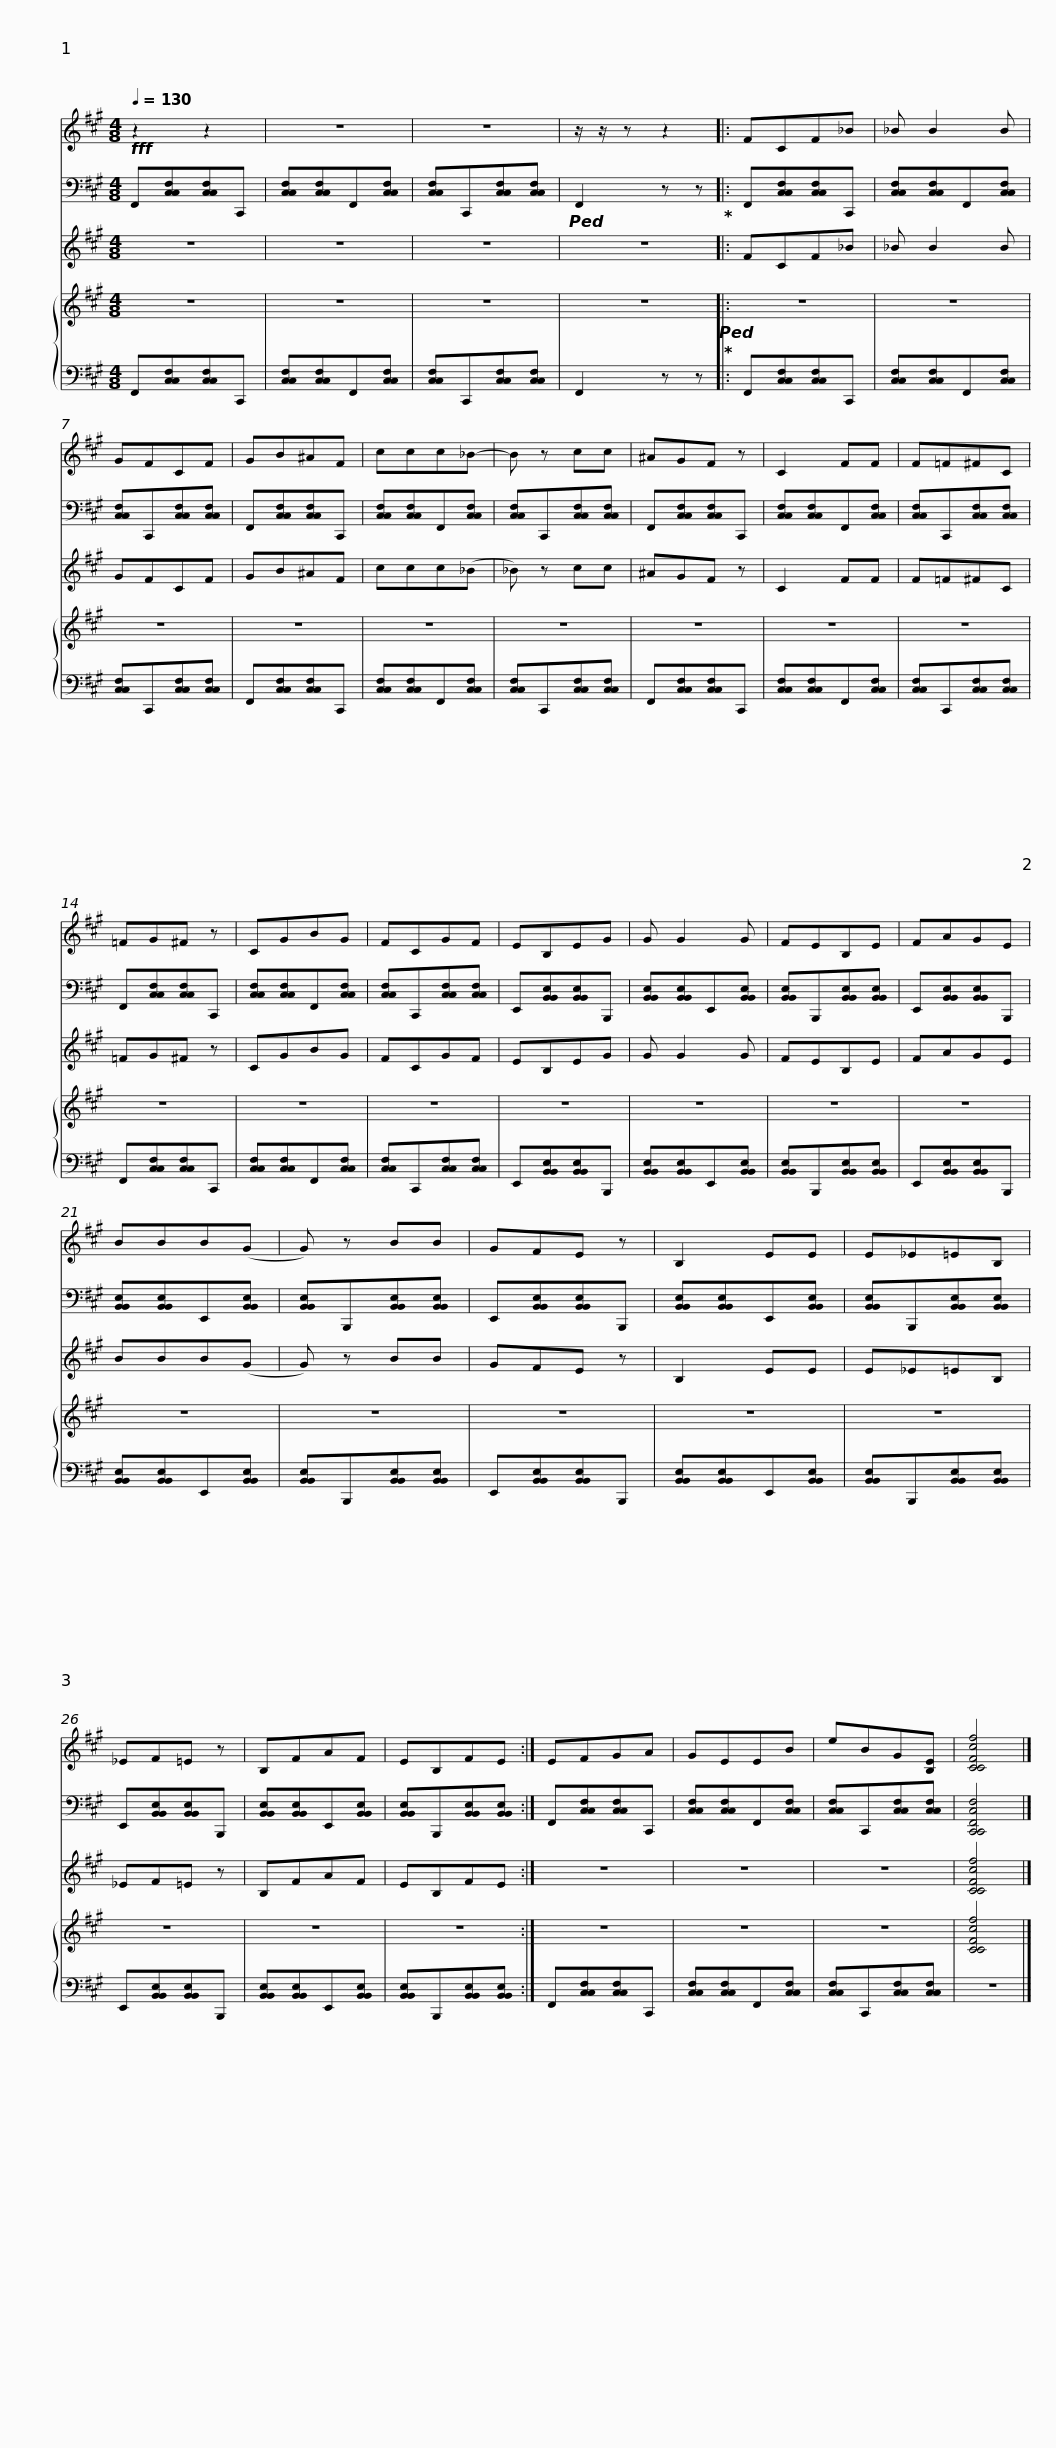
X:1
%%score 1 2 3 { 4 | 5 }
L:1/8
Q:1/4=130
M:4/8
I:linebreak $
K:A
V:1 treble
V:2 bass
V:3 treble
V:4 treble
V:5 bass
V:1
!fff! z2 z2 | z4 | z4 | z/ z/ z z2 |: FCF_B | %5
 _B B2 B |$ GFCF | GB^AF | ccc_B- | B z cc | %10
 ^AGF z | C2 FF |$ F=F^FC | =FG^F z | CGBG | %15
 FCGF | EB,EG | G G2 G |$ FEB,E | FAGE | %20
 BBB(G | G) z BB | GFE z | B,2 EE | E_E=EB, |$ %25
 _EF=E z | B,FAF | EB,FE :| EFGA | GEEB | %30
 eBG[B,E] | [CCFcf]4 |] %32
V:2
 F,,[C,C,F,][C,C,F,]C,, | [C,C,F,][C,C,F,]F,,[C,C,F,] | [C,C,F,]C,,[C,C,F,][C,C,F,] |!ped! F,,2 z z!ped-up! |: F,,[C,C,F,][C,C,F,]C,, | %5
 [C,C,F,][C,C,F,]F,,[C,C,F,] |$ [C,C,F,]C,,[C,C,F,][C,C,F,] | F,,[C,C,F,][C,C,F,]C,, | [C,C,F,][C,C,F,]F,,[C,C,F,] | [C,C,F,]C,,[C,C,F,][C,C,F,] | %10
 F,,[C,C,F,][C,C,F,]C,, | [C,C,F,][C,C,F,]F,,[C,C,F,] |$ [C,C,F,]C,,[C,C,F,][C,C,F,] | F,,[C,C,F,][C,C,F,]C,, | [C,C,F,][C,C,F,]F,,[C,C,F,] | %15
 [C,C,F,]C,,[C,C,F,][C,C,F,] | E,,[B,,B,,E,][B,,B,,E,]B,,, | [B,,B,,E,][B,,B,,E,]E,,[B,,B,,E,] |$ [B,,B,,E,]B,,,[B,,B,,E,][B,,B,,E,] | E,,[B,,B,,E,][B,,B,,E,]B,,, | %20
 [B,,B,,E,][B,,B,,E,]E,,[B,,B,,E,] | [B,,B,,E,]B,,,[B,,B,,E,][B,,B,,E,] | E,,[B,,B,,E,][B,,B,,E,]B,,, | [B,,B,,E,][B,,B,,E,]E,,[B,,B,,E,] | [B,,B,,E,]B,,,[B,,B,,E,][B,,B,,E,] |$ %25
 E,,[B,,B,,E,][B,,B,,E,]B,,, | [B,,B,,E,][B,,B,,E,]E,,[B,,B,,E,] | [B,,B,,E,]B,,,[B,,B,,E,][B,,B,,E,] :| F,,[C,C,F,][C,C,F,]C,, | [C,C,F,][C,C,F,]F,,[C,C,F,] | %30
 [C,C,F,]C,,[C,C,F,][C,C,F,] | [C,,C,,F,,C,F,]4 |] %32
V:3
 z4 | z4 | z4 | z4 |: FCF_B | %5
 _B B2 B |$ GFCF | GB^AF | ccc(_B | _B) z cc | %10
 ^AGF z | C2 FF |$ F=F^FC | =FG^F z | CGBG | %15
 FCGF | EB,EG | G G2 G |$ FEB,E | FAGE | %20
 BBB(G | G) z BB | GFE z | B,2 EE | E_E=EB, |$ %25
 _EF=E z | B,FAF | EB,FE :| z4 | z4 | %30
 z4 | [CCFcf]4 |] %32
V:4
 z4 | z4 | z4 | z4!ped!!ped-up! |: z4 | %5
 z4 |$ z4 | z4 | z4 | z4 | %10
 z4 | z4 |$ z4 | z4 | z4 | %15
 z4 | z4 | z4 |$ z4 | z4 | %20
 z4 | z4 | z4 | z4 | z4 |$ %25
 z4 | z4 | z4 :| z4 | z4 | %30
 z4 | [CCFcf]4 |] %32
V:5
 F,,[C,C,F,][C,C,F,]C,, | [C,C,F,][C,C,F,]F,,[C,C,F,] | [C,C,F,]C,,[C,C,F,][C,C,F,] | F,,2 z z |: F,,[C,C,F,][C,C,F,]C,, | %5
 [C,C,F,][C,C,F,]F,,[C,C,F,] |$ [C,C,F,]C,,[C,C,F,][C,C,F,] | F,,[C,C,F,][C,C,F,]C,, | [C,C,F,][C,C,F,]F,,[C,C,F,] | [C,C,F,]C,,[C,C,F,][C,C,F,] | %10
 F,,[C,C,F,][C,C,F,]C,, | [C,C,F,][C,C,F,]F,,[C,C,F,] |$ [C,C,F,]C,,[C,C,F,][C,C,F,] | F,,[C,C,F,][C,C,F,]C,, | [C,C,F,][C,C,F,]F,,[C,C,F,] | %15
 [C,C,F,]C,,[C,C,F,][C,C,F,] | E,,[B,,B,,E,][B,,B,,E,]B,,, | [B,,B,,E,][B,,B,,E,]E,,[B,,B,,E,] |$ [B,,B,,E,]B,,,[B,,B,,E,][B,,B,,E,] | E,,[B,,B,,E,][B,,B,,E,]B,,, | %20
 [B,,B,,E,][B,,B,,E,]E,,[B,,B,,E,] | [B,,B,,E,]B,,,[B,,B,,E,][B,,B,,E,] | E,,[B,,B,,E,][B,,B,,E,]B,,, | [B,,B,,E,][B,,B,,E,]E,,[B,,B,,E,] | [B,,B,,E,]B,,,[B,,B,,E,][B,,B,,E,] |$ %25
 E,,[B,,B,,E,][B,,B,,E,]B,,, | [B,,B,,E,][B,,B,,E,]E,,[B,,B,,E,] | [B,,B,,E,]B,,,[B,,B,,E,][B,,B,,E,] :| F,,[C,C,F,][C,C,F,]C,, | [C,C,F,][C,C,F,]F,,[C,C,F,] | %30
 [C,C,F,]C,,[C,C,F,][C,C,F,] | z4 |] %32
